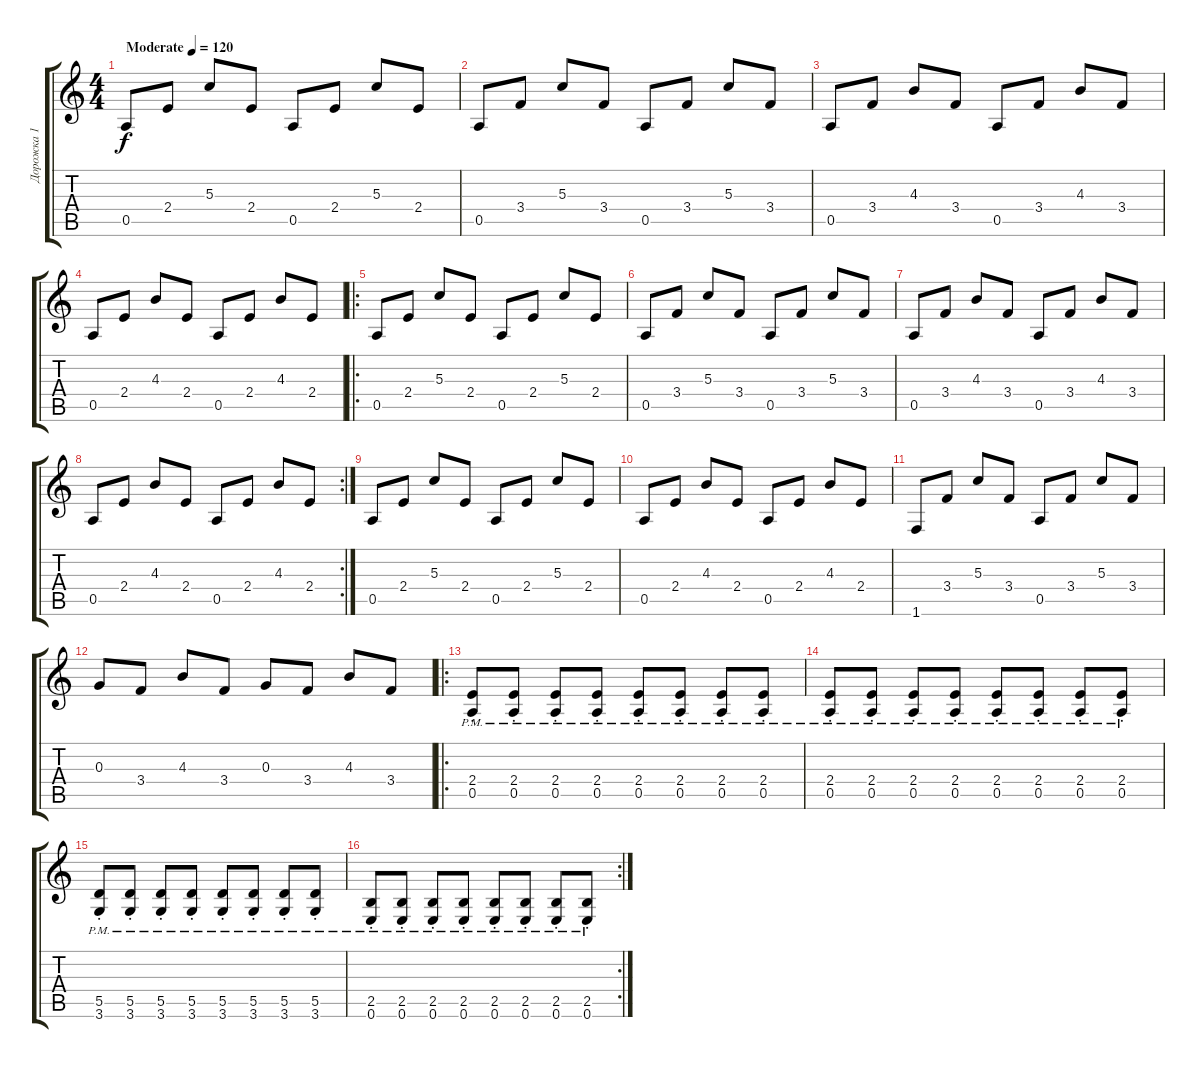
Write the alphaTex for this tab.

\track ("Дорожка 1" "Дорожка 1") {instrument acousticguitarsteel}
\staff {score tabs}
\tuning (E4 B3 G3 D3 A2 E2) {hide}
\ts (4 4)
\tempo (120 "Moderate")
\clef g2
\ks c
0.5.8{dy f instrument acousticguitarsteel} 2.4.8 5.3.8 2.4.8 0.5.8 2.4.8 5.3.8 2.4.8 |
0.5.8 3.4.8 5.3.8 3.4.8 0.5.8 3.4.8 5.3.8 3.4.8 |
0.5.8 3.4.8 4.3.8 3.4.8 0.5.8 3.4.8 4.3.8 3.4.8 |
0.5.8 2.4.8 4.3.8 2.4.8 0.5.8 2.4.8 4.3.8 2.4.8 |
\ro
0.5.8 2.4.8 5.3.8 2.4.8 0.5.8 2.4.8 5.3.8 2.4.8 |
0.5.8 3.4.8 5.3.8 3.4.8 0.5.8 3.4.8 5.3.8 3.4.8 |
0.5.8 3.4.8 4.3.8 3.4.8 0.5.8 3.4.8 4.3.8 3.4.8 |
\rc 2
0.5.8 2.4.8 4.3.8 2.4.8 0.5.8 2.4.8 4.3.8 2.4.8 |
0.5.8 2.4.8 5.3.8 2.4.8 0.5.8 2.4.8 5.3.8 2.4.8 |
0.5.8 2.4.8 4.3.8 2.4.8 0.5.8 2.4.8 4.3.8 2.4.8 |
1.6.8 3.4.8 5.3.8 3.4.8 0.5.8 3.4.8 5.3.8 3.4.8 |
0.3.8 3.4.8 4.3.8 3.4.8 0.3.8 3.4.8 4.3.8 3.4.8 |
\ro
(2.4{pm st} 0.5{pm st}).8{volume 12 instrument overdrivenguitar} (2.4{pm st} 0.5{pm st}).8 (2.4{pm st} 0.5{pm st}).8 (2.4{pm st} 0.5{pm st}).8 (2.4{pm st} 0.5{pm st}).8 (2.4{pm st} 0.5{pm st}).8 (2.4{pm st} 0.5{pm st}).8 (2.4{pm st} 0.5{pm st}).8 |
(2.4{pm st} 0.5{pm st}).8 (2.4{pm st} 0.5{pm st}).8 (2.4{pm st} 0.5{pm st}).8 (2.4{pm st} 0.5{pm st}).8 (2.4{pm st} 0.5{pm st}).8 (2.4{pm st} 0.5{pm st}).8 (2.4{pm st} 0.5{pm st}).8 (2.4{pm st} 0.5{pm st}).8 |
(5.5{pm st} 3.6{pm st}).8 (5.5{pm st} 3.6{pm st}).8 (5.5{pm st} 3.6{pm st}).8 (5.5{pm st} 3.6{pm st}).8 (5.5{pm st} 3.6{pm st}).8 (5.5{pm st} 3.6{pm st}).8 (5.5{pm st} 3.6{pm st}).8 (5.5{pm st} 3.6{pm st}).8 |
\rc 2
(2.5{pm st} 0.6{pm st}).8 (2.5{pm st} 0.6{pm st}).8 (2.5{pm st} 0.6{pm st}).8 (2.5{pm st} 0.6{pm st}).8 (2.5{pm st} 0.6{pm st}).8 (2.5{pm st} 0.6{pm st}).8 (2.5{pm st} 0.6{pm st}).8 (2.5{pm st} 0.6{pm st}).8
